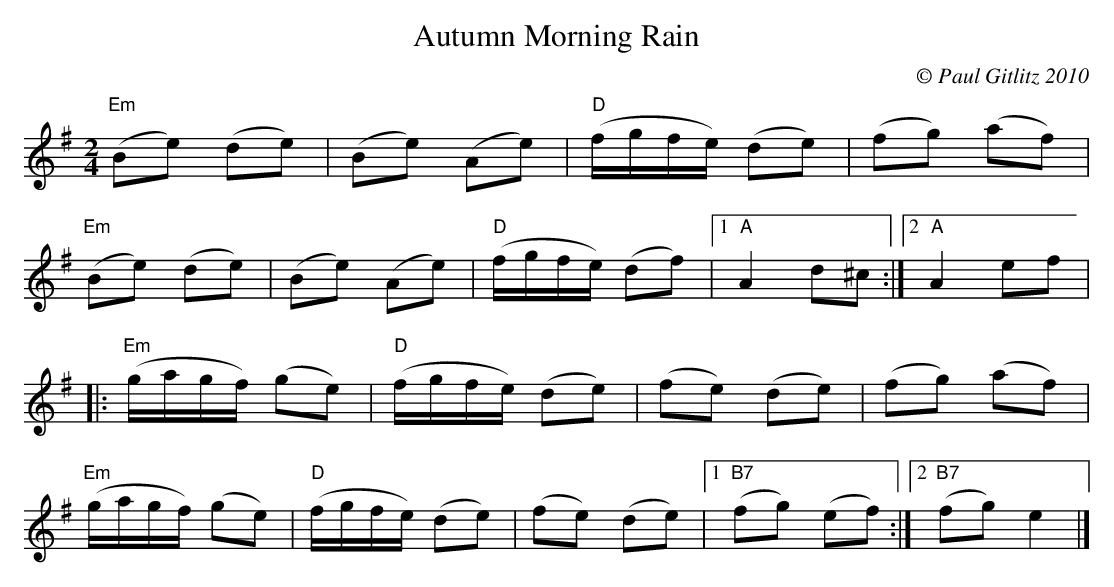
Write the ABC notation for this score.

X:1
T:Autumn Morning Rain
M:2/4
L:1/8
C:© Paul Gitlitz 2010
K:Em
"Em"(Be) (de)|(Be) (Ae)|"D"(f/g/f/e/) (de)|(fg) (af)|!
"Em"(Be) (de)|(Be) (Ae)|"D"(f/g/f/e/) (df)|1"A"A2 d^c:|2"A"A2ef|!
|:"Em"(g/a/g/f/) (ge)|"D"(f/g/f/e/) (de)|(fe) (de)|(fg) (af)|!
"Em"(g/a/g/f/) (ge)|"D"(f/g/f/e/) (de)|(fe) (de)|1"B7"(fg) (ef):|2"B7"(fg) e2|]
